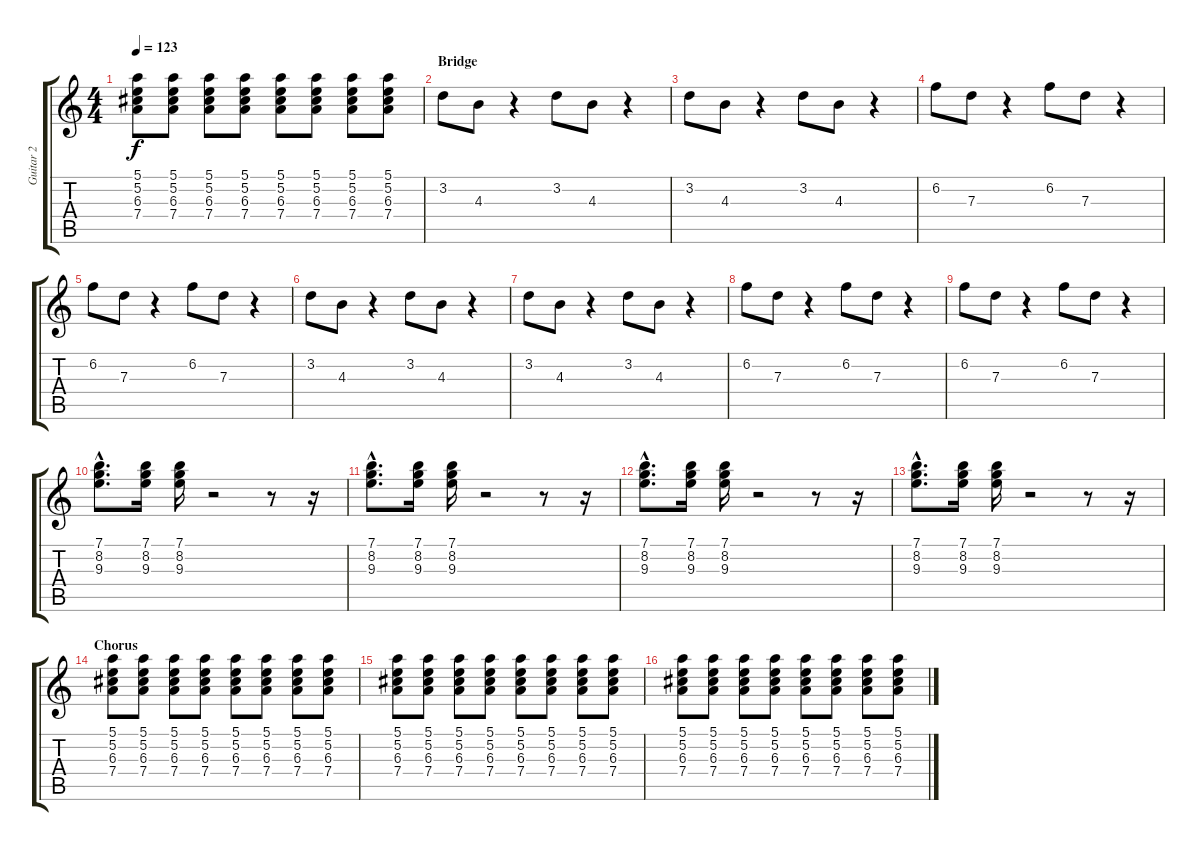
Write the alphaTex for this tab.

\track ("Guitar 2" "Guitar 2") {instrument distortionguitar}
\staff {score tabs}
\tuning (E4 B3 G3 D3 A2 E2) {hide}
\ts (4 4)
\tempo 123
\clef g2
\ks c
(5.1 5.2 6.3 7.4).8{dy f} (5.1 5.2 6.3 7.4).8 (5.1 5.2 6.3 7.4).8 (5.1 5.2 6.3 7.4).8 (5.1 5.2 6.3 7.4).8 (5.1 5.2 6.3 7.4).8 (5.1 5.2 6.3 7.4).8 (5.1 5.2 6.3 7.4).8 |
\section ("" "Bridge")
3.2.8{volume 13} 4.3.8 r.4 3.2.8 4.3.8 r.4 |
3.2.8 4.3.8 r.4 3.2.8 4.3.8 r.4 |
6.2.8 7.3.8 r.4 6.2.8 7.3.8 r.4 |
6.2.8 7.3.8 r.4 6.2.8 7.3.8 r.4 |
3.2.8 4.3.8 r.4 3.2.8 4.3.8 r.4 |
3.2.8 4.3.8 r.4 3.2.8 4.3.8 r.4 |
6.2.8 7.3.8 r.4 6.2.8 7.3.8 r.4 |
6.2.8 7.3.8 r.4 6.2.8 7.3.8 r.4 |
(7.1{hac} 8.2{hac} 9.3{hac}).8{d volume 10} (7.1 8.2 9.3).16 (7.1 8.2 9.3).16 r.2 r.8 r.16 |
(7.1{hac} 8.2{hac} 9.3{hac}).8{d} (7.1 8.2 9.3).16 (7.1 8.2 9.3).16 r.2 r.8 r.16 |
(7.1{hac} 8.2{hac} 9.3{hac}).8{d} (7.1 8.2 9.3).16 (7.1 8.2 9.3).16 r.2 r.8 r.16 |
(7.1{hac} 8.2{hac} 9.3{hac}).8{d} (7.1 8.2 9.3).16 (7.1 8.2 9.3).16 r.2 r.8 r.16 |
\section ("" "Chorus")
(5.1 5.2 6.3 7.4).8{volume 9} (5.1 5.2 6.3 7.4).8 (5.1 5.2 6.3 7.4).8 (5.1 5.2 6.3 7.4).8 (5.1 5.2 6.3 7.4).8 (5.1 5.2 6.3 7.4).8 (5.1 5.2 6.3 7.4).8 (5.1 5.2 6.3 7.4).8 |
(5.1 5.2 6.3 7.4).8 (5.1 5.2 6.3 7.4).8 (5.1 5.2 6.3 7.4).8 (5.1 5.2 6.3 7.4).8 (5.1 5.2 6.3 7.4).8 (5.1 5.2 6.3 7.4).8 (5.1 5.2 6.3 7.4).8 (5.1 5.2 6.3 7.4).8 |
(5.1 5.2 6.3 7.4).8 (5.1 5.2 6.3 7.4).8 (5.1 5.2 6.3 7.4).8 (5.1 5.2 6.3 7.4).8 (5.1 5.2 6.3 7.4).8 (5.1 5.2 6.3 7.4).8 (5.1 5.2 6.3 7.4).8 (5.1 5.2 6.3 7.4).8
